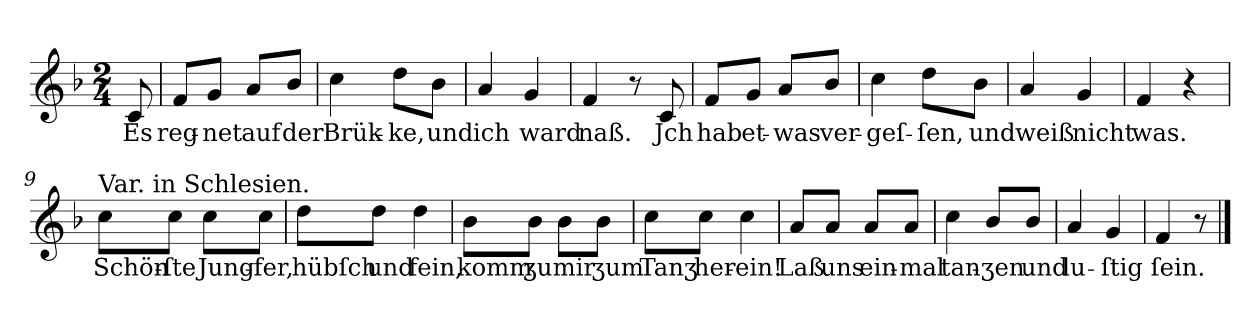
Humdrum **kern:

**kern	**text
*part1	*part1
*staff1	*staff1
*clefG2	*
*k[b-]	*
*F:	*
*M2/4	*
=	=
8c	Es
=1	=1
8f/L	reg-
8g/J	-net
8a/L	auf
8b-/J	der
=2	=2
4cc	Brük-
8dd\L	-ke,
8b-\J	und
=3	=3
4a	ich
4g	ward
=4	=4
4f	naß.
8r	.
8c	Jch
=5	=5
8f/L	hab
8g/J	et-
8a/L	-was
8b-/J	ver-
=6	=6
4cc	-geſ-
8dd\L	-ſen,
8b-\J	und
=7	=7
4a	weiß
4g	nicht
=8	=8
4f	was.
4r	.
=9	=9
!LO:TX:a:t=Var. in Schlesien.	!
8cc\L	Schön-
8cc\J	-ſte
8cc\L	Jung-
8cc\J	-fer,
=10	=10
8dd\L	hübſch
8dd\J	und
4dd	fein,
=11	=11
8b-\L	komm
8b-\J	ʒu
8b-\L	mir
8b-\J	ʒum
=12	=12
8cc\L	Tanʒ
8cc\J	her-
4cc	-ein!
=13	=13
8a/L	Laß
8a/J	uns
8a/L	ein-
8a/J	-mal
=14	=14
4cc	tan-
8b-/L	-ʒen
8b-/J	und
=15	=15
4a	lu-
4g	-ſtig
=16	=16
4f	ſein.
8r	.
==	==
*-	*-
